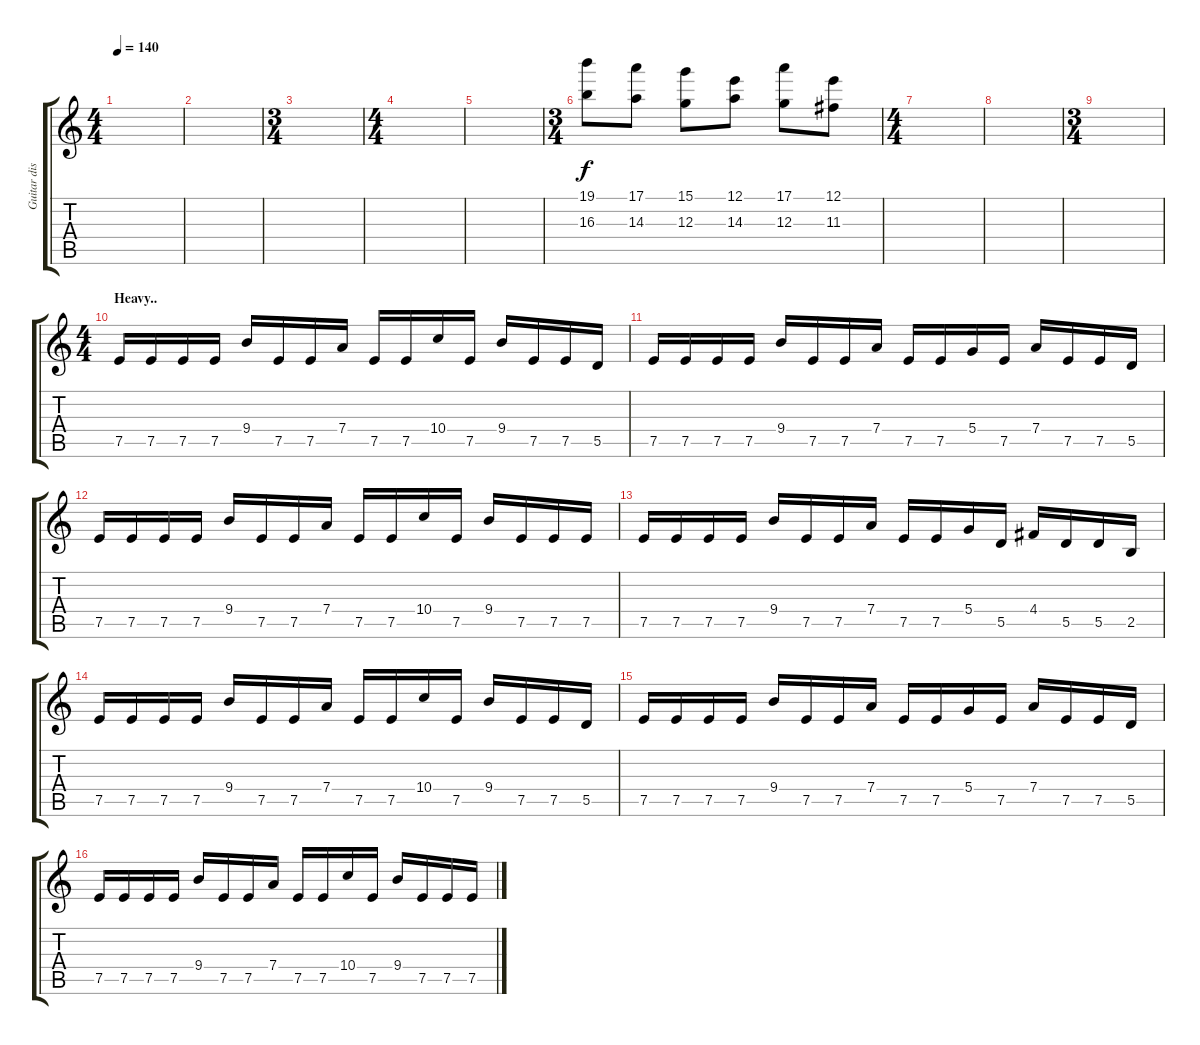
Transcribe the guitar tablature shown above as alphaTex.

\track ("Guitar disto" "Guitar dis") {instrument distortionguitar}
\staff {score tabs}
\tuning (E4 B3 G3 D3 A2 E2) {hide}
\ts (4 4)
\tempo 140
\clef g2
\ks c
|
|
\ts (3 4)
|
\ts (4 4)
|
|
\ts (3 4)
(19.1 16.3).8 (17.1 14.3).8 (15.1 12.3).8 (12.1 14.3).8 (17.1 12.3).8 (12.1 11.3).8 |
\ts (4 4)
|
|
\ts (3 4)
|
\ts (4 4)
\section ("" "Heavy..")
7.5.16 7.5.16 7.5.16 7.5.16 9.4.16 7.5.16 7.5.16 7.4.16 7.5.16 7.5.16 10.4.16 7.5.16 9.4.16 7.5.16 7.5.16 5.5.16 |
7.5.16 7.5.16 7.5.16 7.5.16 9.4.16 7.5.16 7.5.16 7.4.16 7.5.16 7.5.16 5.4.16 7.5.16 7.4.16 7.5.16 7.5.16 5.5.16 |
7.5.16 7.5.16 7.5.16 7.5.16 9.4.16 7.5.16 7.5.16 7.4.16 7.5.16 7.5.16 10.4.16 7.5.16 9.4.16 7.5.16 7.5.16 7.5.16 |
7.5.16 7.5.16 7.5.16 7.5.16 9.4.16 7.5.16 7.5.16 7.4.16 7.5.16 7.5.16 5.4.16 5.5.16 4.4.16 5.5.16 5.5.16 2.5.16 |
7.5.16 7.5.16 7.5.16 7.5.16 9.4.16 7.5.16 7.5.16 7.4.16 7.5.16 7.5.16 10.4.16 7.5.16 9.4.16 7.5.16 7.5.16 5.5.16 |
7.5.16 7.5.16 7.5.16 7.5.16 9.4.16 7.5.16 7.5.16 7.4.16 7.5.16 7.5.16 5.4.16 7.5.16 7.4.16 7.5.16 7.5.16 5.5.16 |
7.5.16 7.5.16 7.5.16 7.5.16 9.4.16 7.5.16 7.5.16 7.4.16 7.5.16 7.5.16 10.4.16 7.5.16 9.4.16 7.5.16 7.5.16 7.5.16
